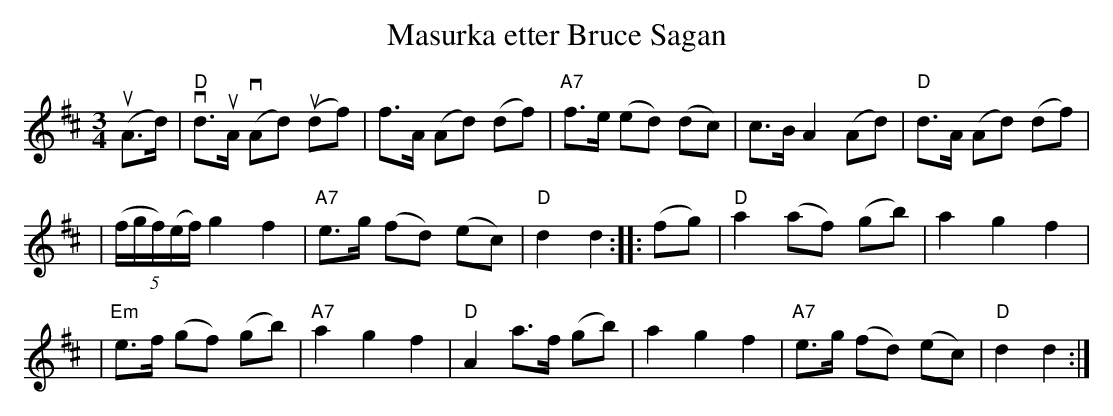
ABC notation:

X:1
T: Masurka etter Bruce Sagan
M: 3/4
L: 1/8
K: D
(uA>d) \
| "D"vd>uA (vAd) (udf) \
| f>A (Ad) (df) \
| "A7"f>e (ed) (dc) \
| c>B A2 (Ad) \
| "D"d>A (Ad) (df) |
| ((5f/g/f/)(e/f/) g2 f2 \
| "A7"e>g (fd) (ec) \
| "D"d2 d2 :: (fg) \
| "D"a2 (af) (gb) \
| a2 g2 f2 |
| "Em"e>f (gf) (gb) \
| "A7"a2 g2 f2 \
| "D"A2 a>f (gb) \
| a2 g2 f2 \
| "A7"e>g (fd) (ec) \
| "D"d2 d2 :|
